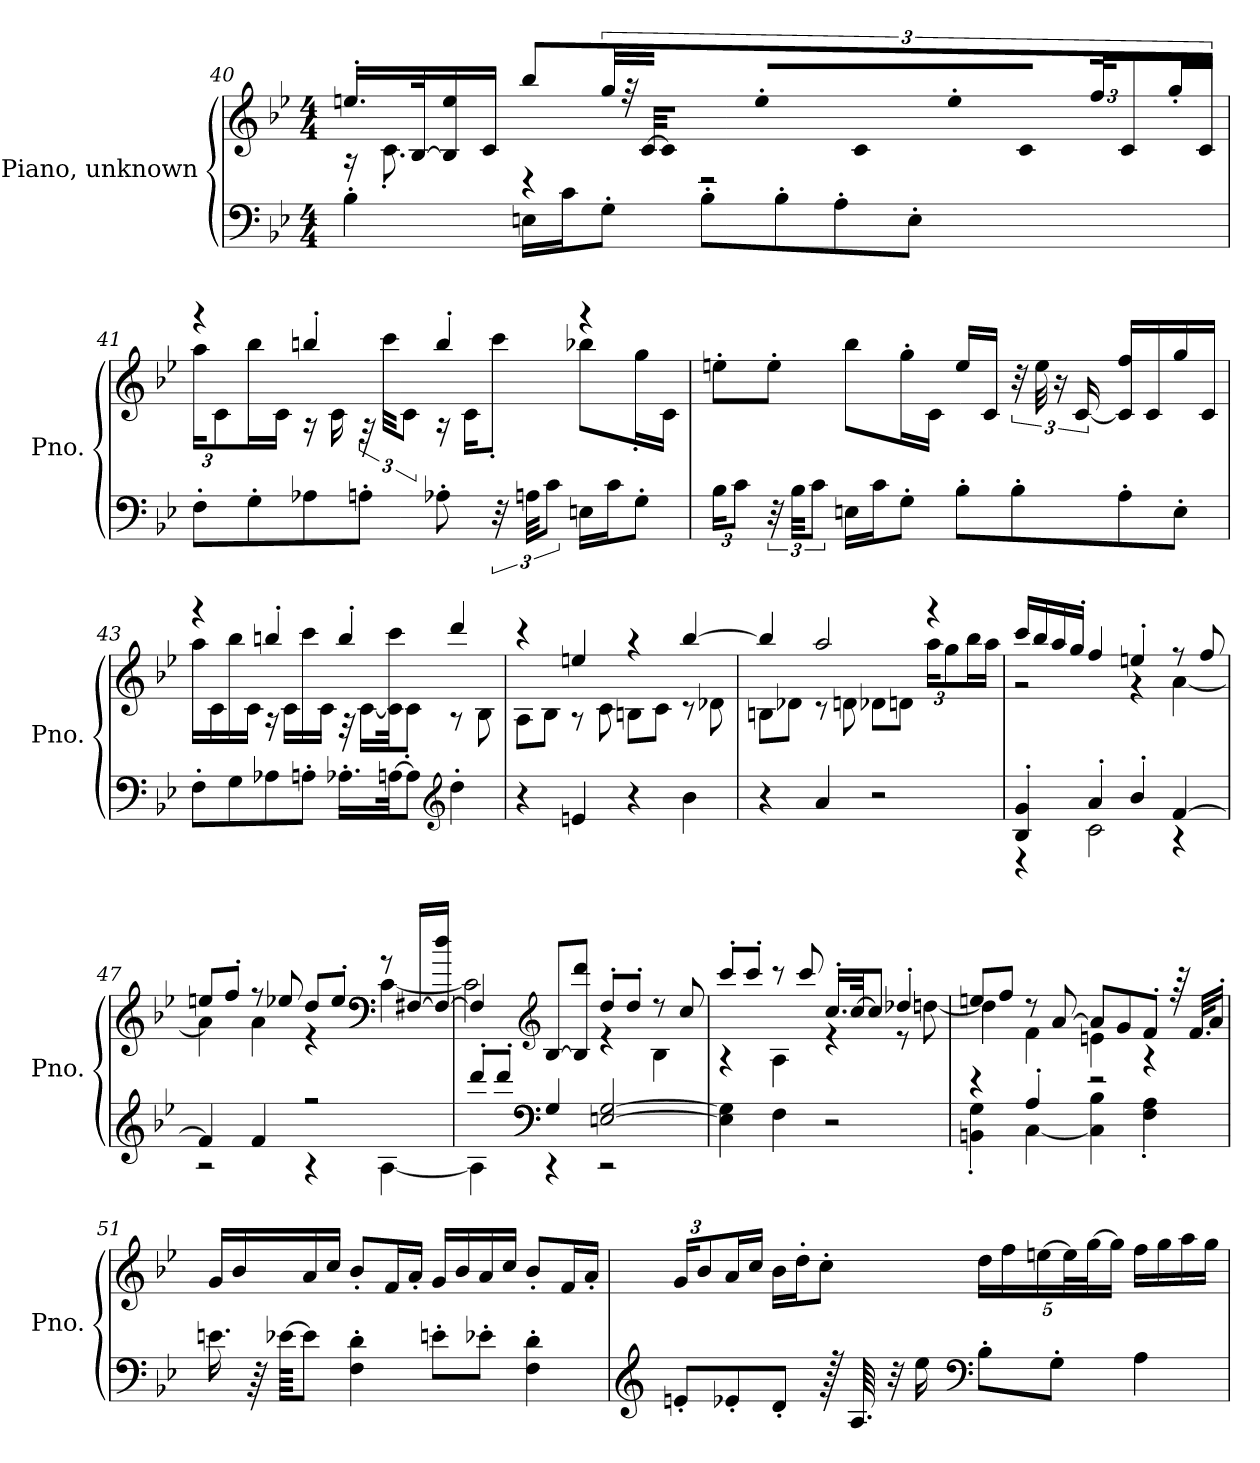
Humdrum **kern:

**kern	**kern
*part1	*part1
*staff2	*staff1
*I"Piano, unknown	*
*I'Pno.	*
*clefF4	*clefG2
*k[b-e-]	*k[b-e-]
*M4/4	*M4/4
=40	=40
*	*^
4B-'\	16.een'/LL	16r
.	.	8.c'\
.	[32B-/K	.
.	16B-/] 16ee/	.
.	16c/JJ	.
16En\LL	8bb-/L	4r
16c\J	.	.
8G'\J	48gg/Jkk	.
.	48r	.
.	[48c/KLL	.
.	16c/JJ]	.
8B-'\L	16ee'/LL	2r
.	16c/	.
8B-'\	16ee'/	.
.	16c/JJ	.
*	*Xbrackettup	*
8A'\	24ff/KL	.
.	12c/	.
8E'\J	16gg'/L	.
.	16c/JJ	.
!!LO:LB:g=z	!!
=41	=41	=41
8F'\L	4r	24aa\KL
.	.	12c\
8G'\	.	16bb-\L
.	.	16c\JJ
8A-X\	4bbn'/	16r
.	.	16c\
*	*	*brackettup
8An'\J	.	48r
.	.	48ccc\KKL
.	.	12c\J
8A-X'\	4bb'/	16r
.	.	16c\KL
48r	.	8ccc'\J
48An\KKL	.	.
12c\J	.	.
16En\LL	4r	8bb-X\L
16c\J	.	.
8G'\J	.	16gg'\L
.	.	16c\JJ
*	*v	*v
=42	=42
*Xbrackettup	*
24B-\KL	8een'\L
12c\J	.
*brackettup	*
48r	8ee'\J
48B-\KKL	.
12c\J	.
16En\LL	8bb-\L
16c\J	.
8G'\J	16gg'\L
.	16c\JJ
8B-'\L	16ee/LL
.	16c/JJ
8B-'\	48r
.	48ee\
.	24r
.	[24c/
8A'\	16c/] 16ff/LL
.	16c/
8E'\J	16gg/
.	16c/JJ
!!LO:LB:g=z
=43	=43
*	*^
8F'\L	4r	16aa\LL
.	.	16c\
8G\	.	16bb-\
.	.	16c\JJ
8A-X\	4bbn'/	16r
.	.	16c\LL
8An'\J	.	16ccc\
.	.	16c\JJ
16.A-X'\LL	4bb'/	32r
.	.	[16c\LL
[32An\JK	.	32c\] 32ccc\JK
8A\J]	.	8c'\J
*clefG2	*	*
4dd'\	4ddd/	8r
.	.	8B-\
=44	=44	=44
4r	4r	8A\L
.	.	8B-\J
4en/	4een/	8r
.	.	8c\
4r	4r	8Bn\L
.	.	8c\J
4b-\	[4bb-/	8r
.	.	8d-X\
=45	=45	=45
4r	4bb-/]	8Bn\L
.	.	8d-X\J
4a/	2aa/	8r
.	.	8dn\
2r	.	8d-X\L
.	.	8dn\J
*	*	*Xbrackettup
.	4r	24aa\KL
.	.	12gg\
.	.	16bb-\L
.	.	16aa\JJ
!!LO:PB:g=z	!!
=46	=46	=46
*^	*	*
4B-/' 4g/'	4r	16ccc/LL	2r
.	.	16bb-/	.
.	.	16aa/	.
.	.	16gg'/JJ	.
4a'/	2c\	4ff/	.
4b-'/	.	4een'/	4r
[4f/	4r	8r	[4a\
.	.	8ff/	.
=47	=47	=47	=47
4f/]	2r	8een/L	4a\]
.	.	8ff'/J	.
4f/	.	8r	4a\
.	.	8ee-X/	.
2r	4r	8dd/L	4r
.	.	8ee-'/J	.
*	*	*clefF4	*
.	[4A\	8r	[4c\
.	.	[16F#X/LL	.
.	.	16F#/_ 16dd/JJ	.
=48	=48	=48	=48
8ddd'/L	4A\]	4F#/]	2c\]
8ddd'/J	.	.	.
*clefF4	*	*clefG2	*
4G/	4r	[8B-/L	.
.	.	8B-/] 8ddd/J	.
[2En/ [2G/	2r	8dd'/L	4r
.	.	8dd'/J	.
.	.	8r	4B-\
.	.	8cc/	.
*v	*v	*	*
!!LO:LB:g=z	!!
=49	=49	=49
4E\] 4G\]	8ccc'/L	4r
.	8ccc'/J	.
4F\	8r	4A\
.	8ccc/	.
2r	16.cc'/LL	4r
.	[32cc/JK	.
.	8cc/J]	.
.	4dd-X'/	8r
.	.	[8ddn\
=50	=50	=50
*^	*	*
4r	4BBn\' 4G\'	8een/L	4dd\]
.	.	8ff/J	.
4A'/	[4C\	8r	4f\
.	.	[8a/	.
2r	4C\] 4B-\	8a/L]	4en\
.	.	8g/	.
.	4F\' 4A\'	8f'/J	4r
.	.	64r	.
.	.	32.f/KLL	.
.	.	16a'/JJ	.
*v	*v	*	*
*	*v	*v
=51	=51
16.en\	16g/LL
.	16b-/
64r	.
[64e-X\KKKL	.
8e-\J]	16a/
.	16cc/JJ
4F\' 4d\'	8b-'/L
.	16f/L
.	16a'/JJ
8en'\L	16g/LL
.	16b-/
8e-X'\J	16a/
.	16cc/JJ
4F\' 4d\'	8b-'/L
.	16f/L
.	16a'/JJ
!!LO:LB:g=z
=52	=52
*clefG2	*
8en'/L	24g/KL
.	12b-/
8e-X'/	16a/L
.	16cc/JJ
8d'/J	16b-\LL
.	16dd'\J
128r	8cc'\J
64.A/	.
32r	.
16ee-\	.
*clefF4	*
8B-'\L	20dd\LL
.	20ff\
.	[20een\
8G'\J	.
.	40ee\L]
.	[40gg\J
.	20gg\JJ]
4A\	16ff\LL
.	16gg\
.	16aa\
.	16gg\JJ
=	=
*-	*-
